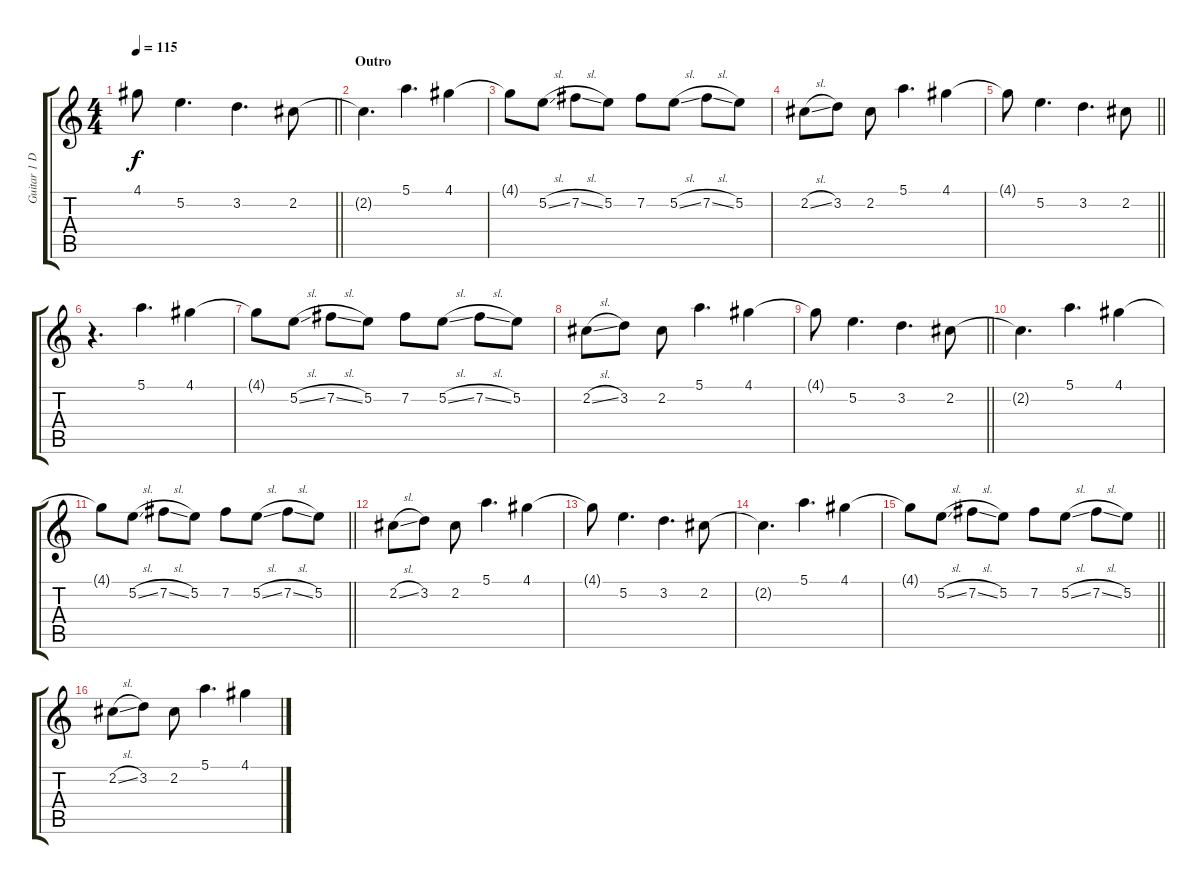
\track ("Guitar 1 Delay" "Guitar 1 D") {instrument acousticguitarnylon}
\staff {score tabs}
\tuning (E4 B3 G3 D3 A2 E2) {hide}
\ts (4 4)
\tempo 115
\clef g2
\barLineRight lightlight
\ks c
4.1{t}.8{dy f} 5.2.4{d} 3.2.4{d} 2.2.8 |
\section ("" "Outro")
2.2{t}.4{d} 5.1.4{d} 4.1.4 |
4.1{t}.8 5.2{sl}.8 7.2{sl}.8 5.2.8 7.2.8 5.2{sl}.8 7.2{sl}.8 5.2.8 |
2.2{sl}.8 3.2.8 2.2.8 5.1.4{d} 4.1.4 |
\barLineRight lightlight
4.1{t}.8 5.2.4{d} 3.2.4{d} 2.2.8 |
r.4{d} 5.1.4{d} 4.1.4 |
4.1{t}.8 5.2{sl}.8 7.2{sl}.8 5.2.8 7.2.8 5.2{sl}.8 7.2{sl}.8 5.2.8 |
2.2{sl}.8 3.2.8 2.2.8 5.1.4{d} 4.1.4 |
\barLineRight lightlight
4.1{t}.8 5.2.4{d} 3.2.4{d} 2.2.8 |
2.2{t}.4{d} 5.1.4{d} 4.1.4 |
\barLineRight lightlight
4.1{t}.8 5.2{sl}.8 7.2{sl}.8 5.2.8 7.2.8 5.2{sl}.8 7.2{sl}.8 5.2.8 |
2.2{sl}.8 3.2.8 2.2.8 5.1.4{d} 4.1.4 |
4.1{t}.8 5.2.4{d} 3.2.4{d} 2.2.8 |
2.2{t}.4{d} 5.1.4{d} 4.1.4 |
\barLineRight lightlight
4.1{t}.8 5.2{sl}.8 7.2{sl}.8 5.2.8 7.2.8 5.2{sl}.8 7.2{sl}.8 5.2.8 |
2.2{sl}.8 3.2.8 2.2.8 5.1.4{d} 4.1.4
